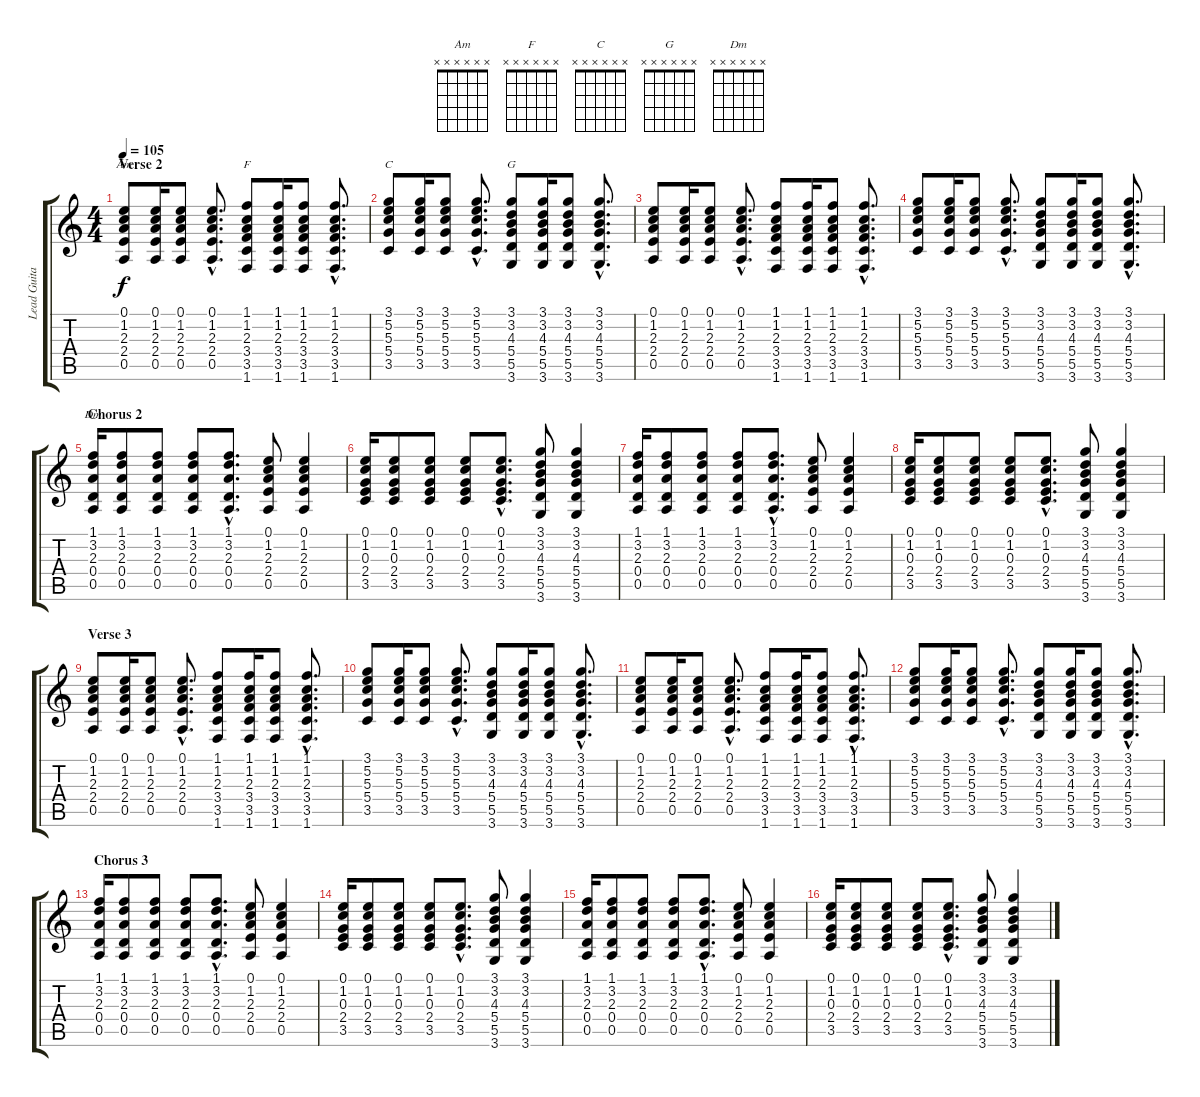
\track ("Lead Guitar" "Lead Guita") {instrument distortionguitar}
\staff {score tabs}
\tuning (E4 B3 G3 D3 A2 E2) {hide}
\chord ("Am" x x x x x x)
\chord ("F" x x x x x x)
\chord ("C" x x x x x x)
\chord ("G" x x x x x x)
\chord ("Dm" x x x x x x)
\ts (4 4)
\section ("" "Verse 2")
\tempo 105
\clef g2
\ks c
(0.1 1.2 2.3 2.4 0.5).8{ch "Am" dy f} (0.1 1.2 2.3 2.4 0.5).16 (0.1 1.2 2.3 2.4 0.5).8 (0.1{hac} 1.2{hac} 2.3{hac} 2.4{hac} 0.5{hac}).8{d} (1.1 1.2 2.3 3.4 3.5 1.6).8{ch "F"} (1.1 1.2 2.3 3.4 3.5 1.6).16 (1.1 1.2 2.3 3.4 3.5 1.6).8 (1.1{hac} 1.2{hac} 2.3{hac} 3.4{hac} 3.5{hac} 1.6{hac}).8{d} |
(3.1 5.2 5.3 5.4 3.5).8{ch "C"} (3.1 5.2 5.3 5.4 3.5).16 (3.1 5.2 5.3 5.4 3.5).8 (3.1{hac} 5.2{hac} 5.3{hac} 5.4{hac} 3.5{hac}).8{d} (3.1 3.2 4.3 5.4 5.5 3.6).8{ch "G"} (3.1 3.2 4.3 5.4 5.5 3.6).16 (3.1 3.2 4.3 5.4 5.5 3.6).8 (3.1{hac} 3.2{hac} 4.3{hac} 5.4{hac} 5.5{hac} 3.6{hac}).8{d} |
(0.1 1.2 2.3 2.4 0.5).8 (0.1 1.2 2.3 2.4 0.5).16 (0.1 1.2 2.3 2.4 0.5).8 (0.1{hac} 1.2{hac} 2.3{hac} 2.4{hac} 0.5{hac}).8{d} (1.1 1.2 2.3 3.4 3.5 1.6).8 (1.1 1.2 2.3 3.4 3.5 1.6).16 (1.1 1.2 2.3 3.4 3.5 1.6).8 (1.1{hac} 1.2{hac} 2.3{hac} 3.4{hac} 3.5{hac} 1.6{hac}).8{d} |
(3.1 5.2 5.3 5.4 3.5).8 (3.1 5.2 5.3 5.4 3.5).16 (3.1 5.2 5.3 5.4 3.5).8 (3.1{hac} 5.2{hac} 5.3{hac} 5.4{hac} 3.5{hac}).8{d} (3.1 3.2 4.3 5.4 5.5 3.6).8 (3.1 3.2 4.3 5.4 5.5 3.6).16 (3.1 3.2 4.3 5.4 5.5 3.6).8 (3.1{hac} 3.2{hac} 4.3{hac} 5.4{hac} 5.5{hac} 3.6{hac}).8{d} |
\section ("" "Chorus 2")
(1.1 3.2 2.3 0.4 0.5).16{ch "Dm"} (1.1 3.2 2.3 0.4 0.5).8 (1.1 3.2 2.3 0.4 0.5).8 (1.1 3.2 2.3 0.4 0.5).8 (1.1{hac} 3.2{hac} 2.3{hac} 0.4{hac} 0.5{hac}).8{d} (0.1 1.2 2.3 2.4 0.5).8 (0.1 1.2 2.3 2.4 0.5).4 |
(0.1 1.2 0.3 2.4 3.5).16 (0.1 1.2 0.3 2.4 3.5).8 (0.1 1.2 0.3 2.4 3.5).8 (0.1 1.2 0.3 2.4 3.5).8 (0.1{hac} 1.2{hac} 0.3{hac} 2.4{hac} 3.5{hac}).8{d} (3.1 3.2 4.3 5.4 5.5 3.6).8 (3.1 3.2 4.3 5.4 5.5 3.6).4 |
(1.1 3.2 2.3 0.4 0.5).16 (1.1 3.2 2.3 0.4 0.5).8 (1.1 3.2 2.3 0.4 0.5).8 (1.1 3.2 2.3 0.4 0.5).8 (1.1{hac} 3.2{hac} 2.3{hac} 0.4{hac} 0.5{hac}).8{d} (0.1 1.2 2.3 2.4 0.5).8 (0.1 1.2 2.3 2.4 0.5).4 |
(0.1 1.2 0.3 2.4 3.5).16 (0.1 1.2 0.3 2.4 3.5).8 (0.1 1.2 0.3 2.4 3.5).8 (0.1 1.2 0.3 2.4 3.5).8 (0.1{hac} 1.2{hac} 0.3{hac} 2.4{hac} 3.5{hac}).8{d} (3.1 3.2 4.3 5.4 5.5 3.6).8 (3.1 3.2 4.3 5.4 5.5 3.6).4 |
\section ("" "Verse 3")
(0.1 1.2 2.3 2.4 0.5).8 (0.1 1.2 2.3 2.4 0.5).16 (0.1 1.2 2.3 2.4 0.5).8 (0.1{hac} 1.2{hac} 2.3{hac} 2.4{hac} 0.5{hac}).8{d} (1.1 1.2 2.3 3.4 3.5 1.6).8 (1.1 1.2 2.3 3.4 3.5 1.6).16 (1.1 1.2 2.3 3.4 3.5 1.6).8 (1.1{hac} 1.2{hac} 2.3{hac} 3.4{hac} 3.5{hac} 1.6{hac}).8{d} |
(3.1 5.2 5.3 5.4 3.5).8 (3.1 5.2 5.3 5.4 3.5).16 (3.1 5.2 5.3 5.4 3.5).8 (3.1{hac} 5.2{hac} 5.3{hac} 5.4{hac} 3.5{hac}).8{d} (3.1 3.2 4.3 5.4 5.5 3.6).8 (3.1 3.2 4.3 5.4 5.5 3.6).16 (3.1 3.2 4.3 5.4 5.5 3.6).8 (3.1{hac} 3.2{hac} 4.3{hac} 5.4{hac} 5.5{hac} 3.6{hac}).8{d} |
(0.1 1.2 2.3 2.4 0.5).8 (0.1 1.2 2.3 2.4 0.5).16 (0.1 1.2 2.3 2.4 0.5).8 (0.1{hac} 1.2{hac} 2.3{hac} 2.4{hac} 0.5{hac}).8{d} (1.1 1.2 2.3 3.4 3.5 1.6).8 (1.1 1.2 2.3 3.4 3.5 1.6).16 (1.1 1.2 2.3 3.4 3.5 1.6).8 (1.1{hac} 1.2{hac} 2.3{hac} 3.4{hac} 3.5{hac} 1.6{hac}).8{d} |
(3.1 5.2 5.3 5.4 3.5).8 (3.1 5.2 5.3 5.4 3.5).16 (3.1 5.2 5.3 5.4 3.5).8 (3.1{hac} 5.2{hac} 5.3{hac} 5.4{hac} 3.5{hac}).8{d} (3.1 3.2 4.3 5.4 5.5 3.6).8 (3.1 3.2 4.3 5.4 5.5 3.6).16 (3.1 3.2 4.3 5.4 5.5 3.6).8 (3.1{hac} 3.2{hac} 4.3{hac} 5.4{hac} 5.5{hac} 3.6{hac}).8{d} |
\section ("" "Chorus 3")
(1.1 3.2 2.3 0.4 0.5).16 (1.1 3.2 2.3 0.4 0.5).8 (1.1 3.2 2.3 0.4 0.5).8 (1.1 3.2 2.3 0.4 0.5).8 (1.1{hac} 3.2{hac} 2.3{hac} 0.4{hac} 0.5{hac}).8{d} (0.1 1.2 2.3 2.4 0.5).8 (0.1 1.2 2.3 2.4 0.5).4 |
(0.1 1.2 0.3 2.4 3.5).16 (0.1 1.2 0.3 2.4 3.5).8 (0.1 1.2 0.3 2.4 3.5).8 (0.1 1.2 0.3 2.4 3.5).8 (0.1{hac} 1.2{hac} 0.3{hac} 2.4{hac} 3.5{hac}).8{d} (3.1 3.2 4.3 5.4 5.5 3.6).8 (3.1 3.2 4.3 5.4 5.5 3.6).4 |
(1.1 3.2 2.3 0.4 0.5).16 (1.1 3.2 2.3 0.4 0.5).8 (1.1 3.2 2.3 0.4 0.5).8 (1.1 3.2 2.3 0.4 0.5).8 (1.1{hac} 3.2{hac} 2.3{hac} 0.4{hac} 0.5{hac}).8{d} (0.1 1.2 2.3 2.4 0.5).8 (0.1 1.2 2.3 2.4 0.5).4 |
(0.1 1.2 0.3 2.4 3.5).16 (0.1 1.2 0.3 2.4 3.5).8 (0.1 1.2 0.3 2.4 3.5).8 (0.1 1.2 0.3 2.4 3.5).8 (0.1{hac} 1.2{hac} 0.3{hac} 2.4{hac} 3.5{hac}).8{d} (3.1 3.2 4.3 5.4 5.5 3.6).8 (3.1 3.2 4.3 5.4 5.5 3.6).4
